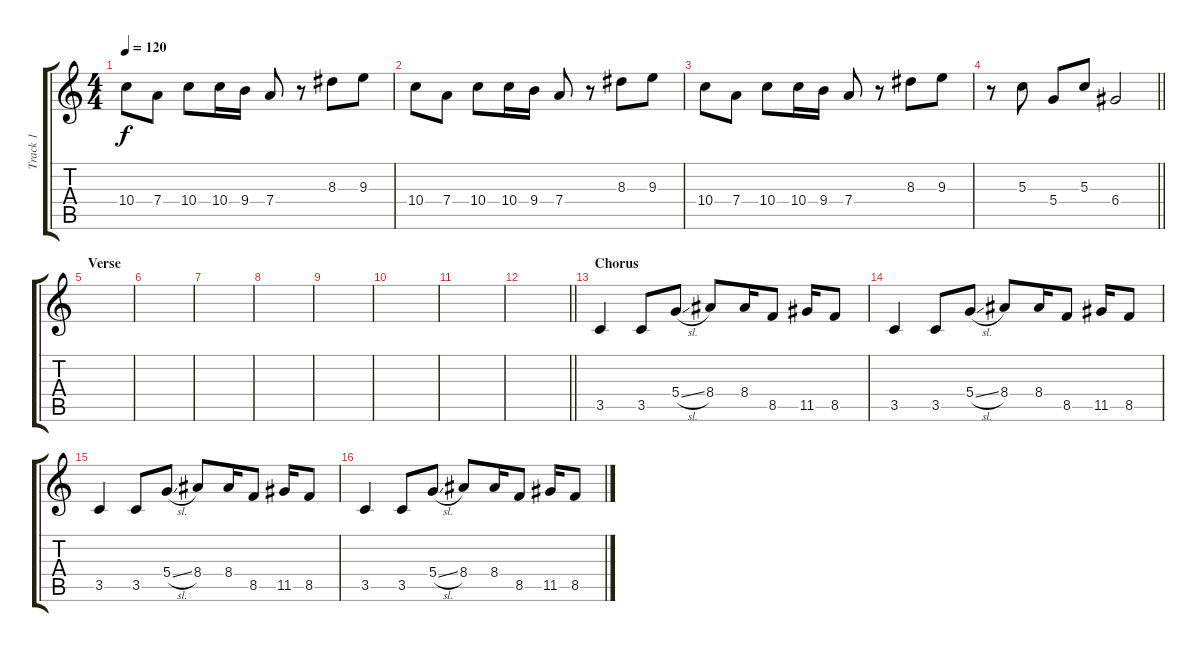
\track ("Track 1" "Track 1") {instrument distortionguitar}
\staff {score tabs}
\tuning (E4 B3 G3 D3 A2 E2) {hide}
\ts (4 4)
\tempo 120
\clef g2
\ks c
10.4.8{dy f} 7.4.8 10.4.8 10.4.16 9.4.16 7.4.8 r.8 8.3.8 9.3.8 |
10.4.8 7.4.8 10.4.8 10.4.16 9.4.16 7.4.8 r.8 8.3.8 9.3.8 |
10.4.8 7.4.8 10.4.8 10.4.16 9.4.16 7.4.8 r.8 8.3.8 9.3.8 |
\barLineRight lightlight
r.8 5.3.8 5.4.8 5.3.8 6.4.2 |
\section ("" "Verse")
|
|
|
|
|
|
|
\barLineRight lightlight
|
\section ("" "Chorus")
3.5.4 3.5.8 5.4{sl}.8 8.4.8 8.4.16 8.5.8 11.5.16 8.5.8 |
3.5.4 3.5.8 5.4{sl}.8 8.4.8 8.4.16 8.5.8 11.5.16 8.5.8 |
3.5.4 3.5.8 5.4{sl}.8 8.4.8 8.4.16 8.5.8 11.5.16 8.5.8 |
3.5.4 3.5.8 5.4{sl}.8 8.4.8 8.4.16 8.5.8 11.5.16 8.5.8
